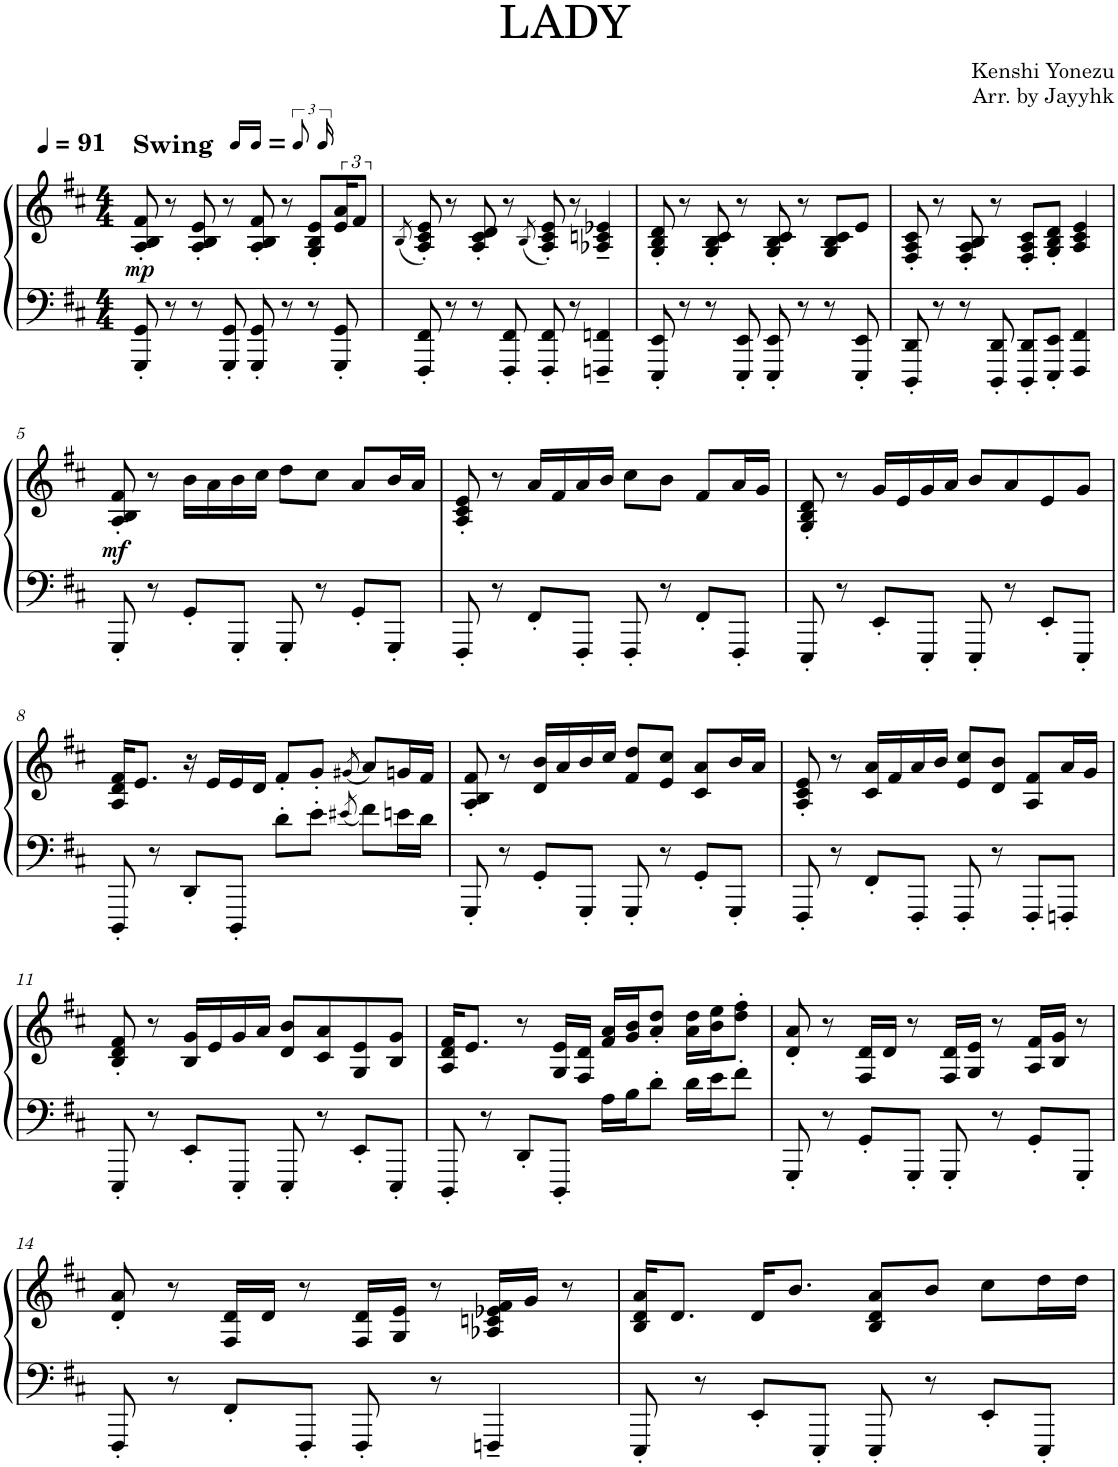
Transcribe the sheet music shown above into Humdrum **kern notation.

**kern	**kern	**dynam
*part1	*part1	*part1
*staff2	*staff1	*staff1/2
*I"Grand Piano	*	*
*I'Pno.	*	*
*clefF4	*clefG2	*
*k[f#c#]	*k[f#c#]	*
*M4/4	*M4/4	*
*MM91	*MM91	*
=1	=1	=1
!	!LO:TX:a:B:t=Swing	!
!	!	!LO:DY:b
8GGG/' 8GG/'	8A/' 8B/' 8f#/'	mp
8r	8r	.
8r	8A/' 8B/' 8e/'	.
8GGG/' 8GG/'	8r	.
8GGG/' 8GG/'	8A/' 8B/' 8f#/'	.
8r	8r	.
8r	8G/' 8B/' 8e/'L	.
8GGG/' 8GG/'	24e/ 24a/K	.
.	12f#/J	.
=2	=2	=2
.	(8qB/	.
8FFF#/' 8FF#/'	8A/' 8c#/' 8e/')	.
8r	8r	.
8r	8A/' 8c#/' 8d/'	.
8FFF#/' 8FF#/'	8r	.
.	(8qB/	.
8FFF#/' 8FF#/'	8A/' 8c#/' 8e/')	.
8r	8r	.
4FFFn/~ 4FFn/~	4A-X/~ 4cn/~ 4e-X/~	.
=3	=3	=3
8EEE/' 8EE/'	8G/' 8B/' 8d/'	.
8r	8r	.
8r	8G/' 8B/' 8c#/'	.
8EEE/' 8EE/'	8r	.
8EEE/' 8EE/'	8G/' 8B/' 8c#/'	.
8r	8r	.
8r	8G/ 8B/ 8c#/L	.
8EEE/' 8EE/'	8e/J	.
=4	=4	=4
8DDD/' 8DD/'	8F#/' 8A/' 8c#/'	.
8r	8r	.
8r	8F#/' 8A/' 8B/'	.
8DDD/' 8DD/'	8r	.
8DDD/' 8DD/'L	8F#/' 8A/' 8c#/'L	.
8EEE/' 8EE/'J	8G/' 8B/' 8d/'J	.
4FFF#/ 4FF#/	4A/ 4c#/ 4e/	.
!!LO:LB:g=z
=5	=5	=5
!	!	!LO:DY:b
8GGG'/	8A/' 8B/' 8f#/'	mf
8r	8r	.
8GG'/L	16b\LL	.
.	16a\	.
8GGG'/J	16b\	.
.	16cc#\JJ	.
8GGG'/	8dd\L	.
8r	8cc#\J	.
8GG'/L	8a/L	.
8GGG'/J	16b/L	.
.	16a/JJ	.
=6	=6	=6
8FFF#'/	8A/' 8c#/' 8e/'	.
8r	8r	.
8FF#'/L	16a/LL	.
.	16f#/	.
8FFF#'/J	16a/	.
.	16b/JJ	.
8FFF#'/	8cc#\L	.
8r	8b\J	.
8FF#'/L	8f#/L	.
8FFF#'/J	16a/L	.
.	16g/JJ	.
=7	=7	=7
8EEE'/	8G/' 8B/' 8d/'	.
8r	8r	.
8EE'/L	16g/LL	.
.	16e/	.
8EEE'/J	16g/	.
.	16a/JJ	.
8EEE'/	8b/L	.
8r	8a/	.
8EE'/L	8e/	.
8EEE'/J	8g/J	.
!!LO:LB:g=z
=8	=8	=8
8DDD'/	16A/ 16d/ 16f#/KL	.
.	8.e/J	.
8r	.	.
8DD'/L	16r	.
.	16e/LL	.
8DDD'/J	16e/	.
.	16d/JJ	.
8d'\L	8f#'/L	.
8e'\J	8g'/J	.
8qe#X/	(8qg#X/	.
8f#\L	8a/L)	.
16en\L	16gn/L	.
16d\JJ	16f#/JJ	.
=9	=9	=9
8GGG'/	8A/' 8B/' 8f#/'	.
8r	8r	.
8GG'/L	16d/ 16b/LL	.
.	16a/	.
8GGG'/J	16b/	.
.	16cc#/JJ	.
8GGG'/	8f#/ 8dd/L	.
8r	8e/ 8cc#/J	.
8GG'/L	8c#/ 8a/L	.
8GGG'/J	16b/L	.
.	16a/JJ	.
=10	=10	=10
8FFF#'/	8A/' 8c#/' 8e/'	.
8r	8r	.
8FF#'/L	16c#/ 16a/LL	.
.	16f#/	.
8FFF#'/J	16a/	.
.	16b/JJ	.
8FFF#'/	8e/ 8cc#/L	.
8r	8d/ 8b/J	.
8FFF#'/L	8A/ 8f#/L	.
8FFFn'/J	16a/L	.
.	16g/JJ	.
!!LO:LB:g=z
=11	=11	=11
8EEE'/	8B/' 8d/' 8f#/'	.
8r	8r	.
8EE'/L	16B/ 16g/LL	.
.	16e/	.
8EEE'/J	16g/	.
.	16a/JJ	.
8EEE'/	8d/ 8b/L	.
8r	8c#/ 8a/	.
8EE'/L	8G/ 8e/	.
8EEE'/J	8B/ 8g/J	.
=12	=12	=12
8DDD'/	16A/ 16d/ 16f#/KL	.
.	8.e/J	.
8r	.	.
8DD'/L	8r	.
8DDD'/J	16G/ 16e/LL	.
.	16F#/ 16d/JJ	.
16A\LL	16f#/ 16a/LL	.
16B\J	16g/ 16b/J	.
8d'\J	8a/' 8dd/'J	.
16d\LL	16a\ 16dd\LL	.
16e\J	16b\ 16ee\J	.
8f#'\J	8dd\' 8ff#\'J	.
=13	=13	=13
8GGG'/	8d/' 8a/'	.
8r	8r	.
8GG'/L	16F#/ 16d/LL	.
.	16d/JJ	.
8GGG'/J	8r	.
8GGG'/	16F#/ 16d/LL	.
.	16G/ 16e/JJ	.
8r	8r	.
8GG'/L	16A/ 16f#/LL	.
.	16B/ 16g/JJ	.
8GGG'/J	8r	.
!!LO:LB:g=z
=14	=14	=14
8FFF#'/	8d/' 8a/'	.
8r	8r	.
8FF#'/L	16F#/ 16d/LL	.
.	16d/JJ	.
8FFF#'/J	8r	.
8FFF#'/	16F#/ 16d/LL	.
.	16G/ 16e/JJ	.
8r	8r	.
4FFFn~/	16A-X/ 16cn/ 16e-X/ 16f#/LL	.
.	16g/JJ	.
.	8r	.
=15	=15	=15
8EEE'/	16B/ 16d/ 16a/KL	.
.	8.d/J	.
8r	.	.
8EE'/L	16d/KL	.
.	8.b/J	.
8EEE'/J	.	.
8EEE'/	8B/ 8d/ 8a/L	.
8r	8b/J	.
8EE'/L	8cc#\L	.
8EEE'/J	16dd\L	.
.	16dd\JJ	.
=	=	=
*-	*-	*-
